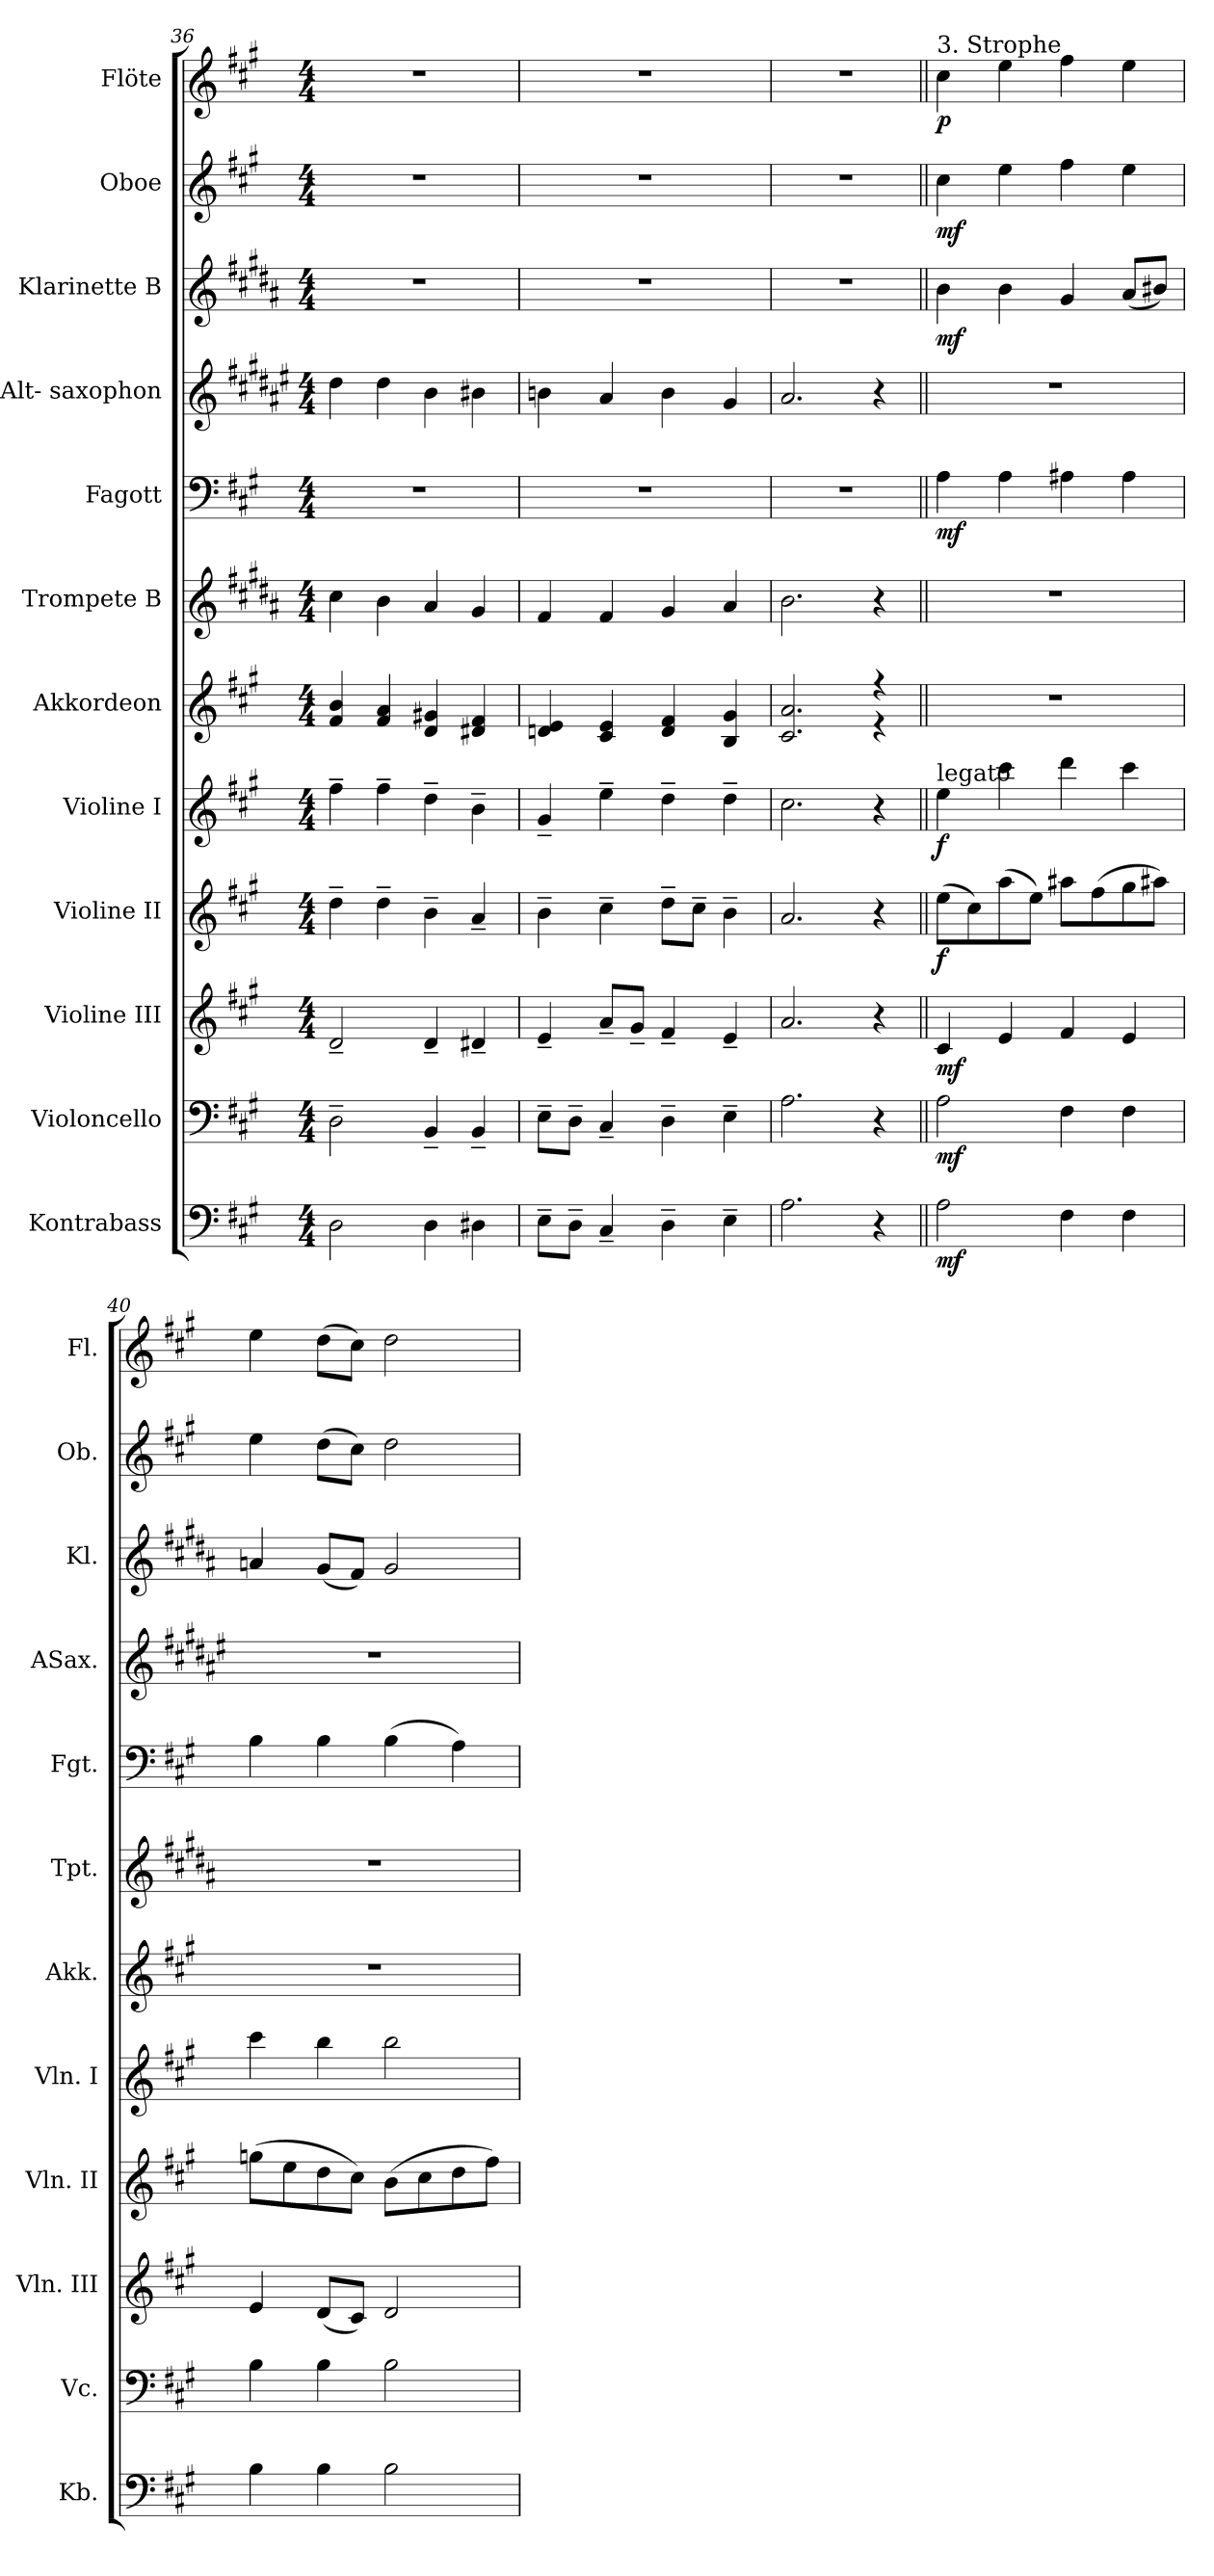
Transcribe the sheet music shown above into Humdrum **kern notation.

**kern	**dynam	**kern	**dynam	**kern	**dynam	**kern	**dynam	**kern	**dynam	**kern	**kern	**kern	**dynam	**kern	**kern	**dynam	**kern	**dynam	**kern	**dynam
*part12	*part12	*part11	*part11	*part10	*part10	*part9	*part9	*part8	*part8	*part7	*part6	*part5	*part5	*part4	*part3	*part3	*part2	*part2	*part1	*part1
*staff12	*staff12	*staff11	*staff11	*staff10	*staff10	*staff9	*staff9	*staff8	*staff8	*staff7	*staff6	*staff5	*staff5	*staff4	*staff3	*staff3	*staff2	*staff2	*staff1	*staff1
*I"Kontrabass	*	*I"Violoncello	*	*I"Violine III	*	*I"Violine II	*	*I"Violine I	*	*I"Akkordeon	*I"Trompete B	*I"Fagott	*	*I"Alt- saxophon	*I"Klarinette B	*	*I"Oboe	*	*I"Flöte	*
*I'Kb.	*	*I'Vc.	*	*I'Vln. III	*	*I'Vln. II	*	*I'Vln. I	*	*I'Akk.	*I'Tpt.	*I'Fgt.	*	*I'ASax.	*I'Kl.	*	*I'Ob.	*	*I'Fl.	*
*clefF4	*	*clefF4	*	*clefG2	*	*clefG2	*	*clefG2	*	*clefG2	*clefG2	*clefF4	*	*clefG2	*clefG2	*	*clefG2	*	*clefG2	*
*ITrd7c12	*	*	*	*	*	*	*	*	*	*	*ITrd1c2	*	*	*ITrd5c9	*ITrd1c2	*	*	*	*	*
*k[f#c#g#]	*	*k[f#c#g#]	*	*k[f#c#g#]	*	*k[f#c#g#]	*	*k[f#c#g#]	*	*k[f#c#g#]	*k[f#c#g#]	*k[f#c#g#]	*	*k[f#c#g#]	*k[f#c#g#]	*	*k[f#c#g#]	*	*k[f#c#g#]	*
*A:	*	*A:	*	*A:	*	*A:	*	*A:	*	*A:	*A:	*A:	*	*A:	*A:	*	*A:	*	*A:	*
*M4/4	*	*M4/4	*	*M4/4	*	*M4/4	*	*M4/4	*	*M4/4	*M4/4	*M4/4	*	*M4/4	*M4/4	*	*M4/4	*	*M4/4	*
=36	=36	=36	=36	=36	=36	=36	=36	=36	=36	=36	=36	=36	=36	=36	=36	=36	=36	=36	=36	=36
2DDi\	.	2D~i\	.	2d~i/	.	4dd~i\	.	4ff#~i\	.	4f#i/ 4bi	4bi\	1r	.	4f#i\	1r	.	1r	.	1r	.
.	.	.	.	.	.	4dd~i\	.	4ff#~i\	.	4f#i/ 4ai	4ai\	.	.	4f#i\	.	.	.	.	.	.
4DDi\	.	4BB~i/	.	4d~i/	.	4b~i\	.	4dd~i\	.	4di/ 4g#Xi	4g#i/	.	.	4di\	.	.	.	.	.	.
4DD#Xi\	.	4BB~i/	.	4d#X~i/	.	4a~i/	.	4b~i\	.	4d#Xi/ 4f#i	4f#i/	.	.	4d#Xi\	.	.	.	.	.	.
=37	=37	=37	=37	=37	=37	=37	=37	=37	=37	=37	=37	=37	=37	=37	=37	=37	=37	=37	=37	=37
8EE~i\L	.	8E~i\L	.	4e~i/	.	4b~i\	.	4g#~i/	.	4dni/ 4ei	4ei/	1r	.	4dni\	1r	.	1r	.	1r	.
8DD~i\J	.	8D~i\J	.	.	.	.	.	.	.	.	.	.	.	.	.	.	.	.	.	.
4CC#~i/	.	4C#~i/	.	8a~i/L	.	4cc#~i\	.	4ee~i\	.	4c#i/ 4ei	4ei/	.	.	4c#i/	.	.	.	.	.	.
.	.	.	.	8g#~i/J	.	.	.	.	.	.	.	.	.	.	.	.	.	.	.	.
4DD~i\	.	4D~i\	.	4f#~i/	.	8dd~i\L	.	4dd~i\	.	4di/ 4f#i	4f#i/	.	.	4di\	.	.	.	.	.	.
.	.	.	.	.	.	8cc#~i\J	.	.	.	.	.	.	.	.	.	.	.	.	.	.
4EE~i\	.	4E~i\	.	4e~i/	.	4b~i\	.	4dd~i\	.	4Bi/ 4g#i	4g#i/	.	.	4Bi/	.	.	.	.	.	.
=38	=38	=38	=38	=38	=38	=38	=38	=38	=38	=38	=38	=38	=38	=38	=38	=38	=38	=38	=38	=38
*	*	*	*	*	*	*	*	*	*	*^	*	*	*	*	*	*	*	*	*	*
2.AAi\	.	2.Ai\	.	2.ai/	.	2.ai/	.	2.cc#i\	.	2.c#i/ 2.ai	2.ryy	2.ai\	1r	.	2.c#i/	1r	.	1r	.	1r	.
4r	.	4r	.	4r	.	4r	.	4r	.	4r	4r	4r	.	.	4r	.	.	.	.	.	.
=39||	=39||	=39||	=39||	=39||	=39||	=39||	=39||	=39||	=39||	=39||	=39||	=39||	=39||	=39||	=39||	=39||	=39||	=39||	=39||	=39||	=39||
!	!	!	!	!	!	!	!	!	!	!	!	!	!	!	!	!	!	!	!	!LO:TX:a:t=3. Strophe	!
!	!	!	!	!	!	!	!	!LO:TX:a:t=legato	!	!	!	!	!	!	!	!	!	!	!	!	!
*	*	*	*	*	*	*	*	*	*	*v	*v	*	*	*	*	*	*	*	*	*	*
2AAi\	mf	2Ai\	mf	4c#i/	mf	(8eei\L	f	4eei\	f	1r	1r	4Ai\	mf	1r	4ai\	mf	4cc#i\	mf	4cc#i\	p
.	.	.	.	.	.	8cc#i\)	.	.	.	.	.	.	.	.	.	.	.	.	.	.
.	.	.	.	4ei/	.	(8aai\	.	4ccc#i\	.	.	.	4Ai\	.	.	4ai\	.	4eei\	.	4eei\	.
.	.	.	.	.	.	8eei\J)	.	.	.	.	.	.	.	.	.	.	.	.	.	.
4FF#i\	.	4F#i\	.	4f#i/	.	8aa#Xi\L	.	4dddi\	.	.	.	4A#Xi\	.	.	4f#i/	.	4ff#i\	.	4ff#i\	.
.	.	.	.	.	.	(8ff#i\	.	.	.	.	.	.	.	.	.	.	.	.	.	.
4FF#i\	.	4F#i\	.	4ei/	.	8gg#i\	.	4ccc#i\	.	.	.	4A#i\	.	.	(8g#i/L	.	4eei\	.	4eei\	.
.	.	.	.	.	.	8aa#Xi\J)	.	.	.	.	.	.	.	.	8a#Xi/J)	.	.	.	.	.
=40	=40	=40	=40	=40	=40	=40	=40	=40	=40	=40	=40	=40	=40	=40	=40	=40	=40	=40	=40	=40
4BBi\	.	4Bi\	.	4ei/	.	(8ggni\L	.	4ccc#i\	.	1r	1r	4Bi\	.	1r	4gni/	.	4eei\	.	4eei\	.
.	.	.	.	.	.	8eei\	.	.	.	.	.	.	.	.	.	.	.	.	.	.
4BBi\	.	4Bi\	.	(8di/L	.	8ddi\	.	4bbi\	.	.	.	4Bi\	.	.	(8f#i/L	.	(8ddi\L	.	(8ddi\L	.
.	.	.	.	8c#i/J)	.	8cc#i\J)	.	.	.	.	.	.	.	.	8ei/J)	.	8cc#i\J)	.	8cc#i\J)	.
2BBi\	.	2Bi\	.	2di/	.	(8bi\L	.	2bbi\	.	.	.	(4Bi\	.	.	2f#i/	.	2ddi\	.	2ddi\	.
.	.	.	.	.	.	8cc#i\	.	.	.	.	.	.	.	.	.	.	.	.	.	.
.	.	.	.	.	.	8ddi\	.	.	.	.	.	4Ai\)	.	.	.	.	.	.	.	.
.	.	.	.	.	.	8ff#i\J)	.	.	.	.	.	.	.	.	.	.	.	.	.	.
=	=	=	=	=	=	=	=	=	=	=	=	=	=	=	=	=	=	=	=	=
*-	*-	*-	*-	*-	*-	*-	*-	*-	*-	*-	*-	*-	*-	*-	*-	*-	*-	*-	*-	*-
